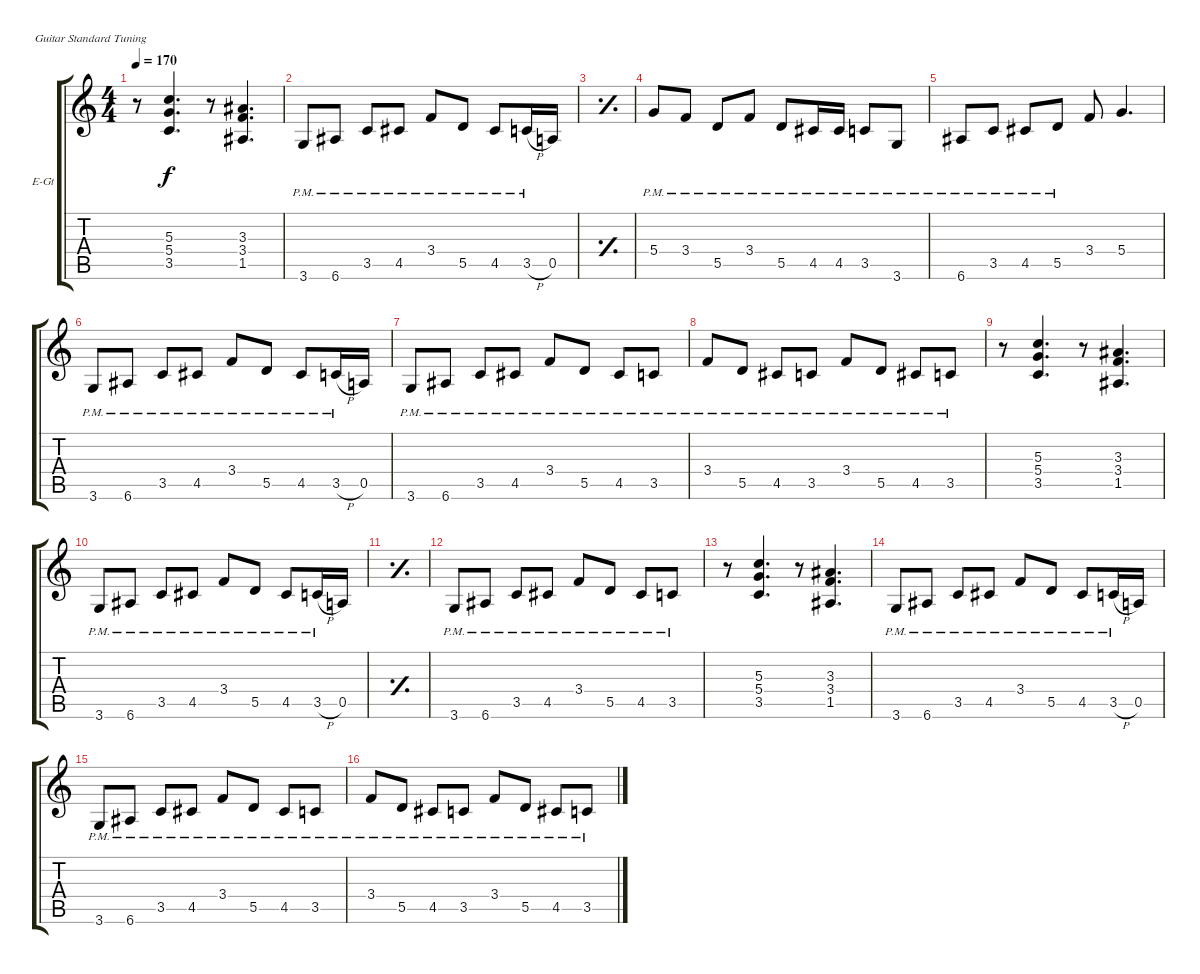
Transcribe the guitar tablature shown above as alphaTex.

\bracketExtendMode groupsimilarinstruments
\firstSystemTrackNameOrientation horizontal
\otherSystemsTrackNameOrientation horizontal
\track ("Guitar 1" "E-Gt") {instrument distortionguitar}
\staff {score tabs}
\tuning (E4 B3 G3 D3 A2 E2)
\ts (4 4)
\tempo 170
\clef g2
\ks c
r.8{dy f} (5.3 5.4 3.5).4{d} r.8 (3.3 3.4 1.5).4{d} |
3.6{pm}.8 6.6{pm}.8 3.5{pm}.8 4.5{pm}.8 3.4{pm}.8 5.5{pm}.8 4.5{pm}.8 3.5{h pm}.16 0.5.16 |
\simile simple
|
\simile none
5.4{pm}.8 3.4{pm}.8 5.5{pm}.8 3.4{pm}.8 5.5{pm}.8 4.5{pm}.16 4.5{pm}.16 3.5{pm}.8 3.6{pm}.8 |
6.6{pm}.8 3.5{pm}.8 4.5{pm}.8 5.5{pm}.8 3.4.8 5.4.4{d} |
3.6{pm}.8 6.6{pm}.8 3.5{pm}.8 4.5{pm}.8 3.4{pm}.8 5.5{pm}.8 4.5{pm}.8 3.5{h pm}.16 0.5.16 |
3.6{pm}.8 6.6{pm}.8 3.5{pm}.8 4.5{pm}.8 3.4{pm}.8 5.5{pm}.8 4.5{pm}.8 3.5{pm}.8 |
3.4{pm}.8 5.5{pm}.8 4.5{pm}.8 3.5{pm}.8 3.4{pm}.8 5.5{pm}.8 4.5{pm}.8 3.5{pm}.8 |
r.8 (5.3 5.4 3.5).4{d} r.8 (3.3 3.4 1.5).4{d} |
3.6{pm}.8 6.6{pm}.8 3.5{pm}.8 4.5{pm}.8 3.4{pm}.8 5.5{pm}.8 4.5{pm}.8 3.5{h pm}.16 0.5.16 |
\simile simple
|
\simile none
3.6{pm}.8 6.6{pm}.8 3.5{pm}.8 4.5{pm}.8 3.4{pm}.8 5.5{pm}.8 4.5{pm}.8 3.5{pm}.8 |
r.8 (5.3 5.4 3.5).4{d} r.8 (3.3 3.4 1.5).4{d} |
3.6{pm}.8 6.6{pm}.8 3.5{pm}.8 4.5{pm}.8 3.4{pm}.8 5.5{pm}.8 4.5{pm}.8 3.5{h pm}.16 0.5.16 |
3.6{pm}.8 6.6{pm}.8 3.5{pm}.8 4.5{pm}.8 3.4{pm}.8 5.5{pm}.8 4.5{pm}.8 3.5{pm}.8 |
3.4{pm}.8 5.5{pm}.8 4.5{pm}.8 3.5{pm}.8 3.4{pm}.8 5.5{pm}.8 4.5{pm}.8 3.5{pm}.8
